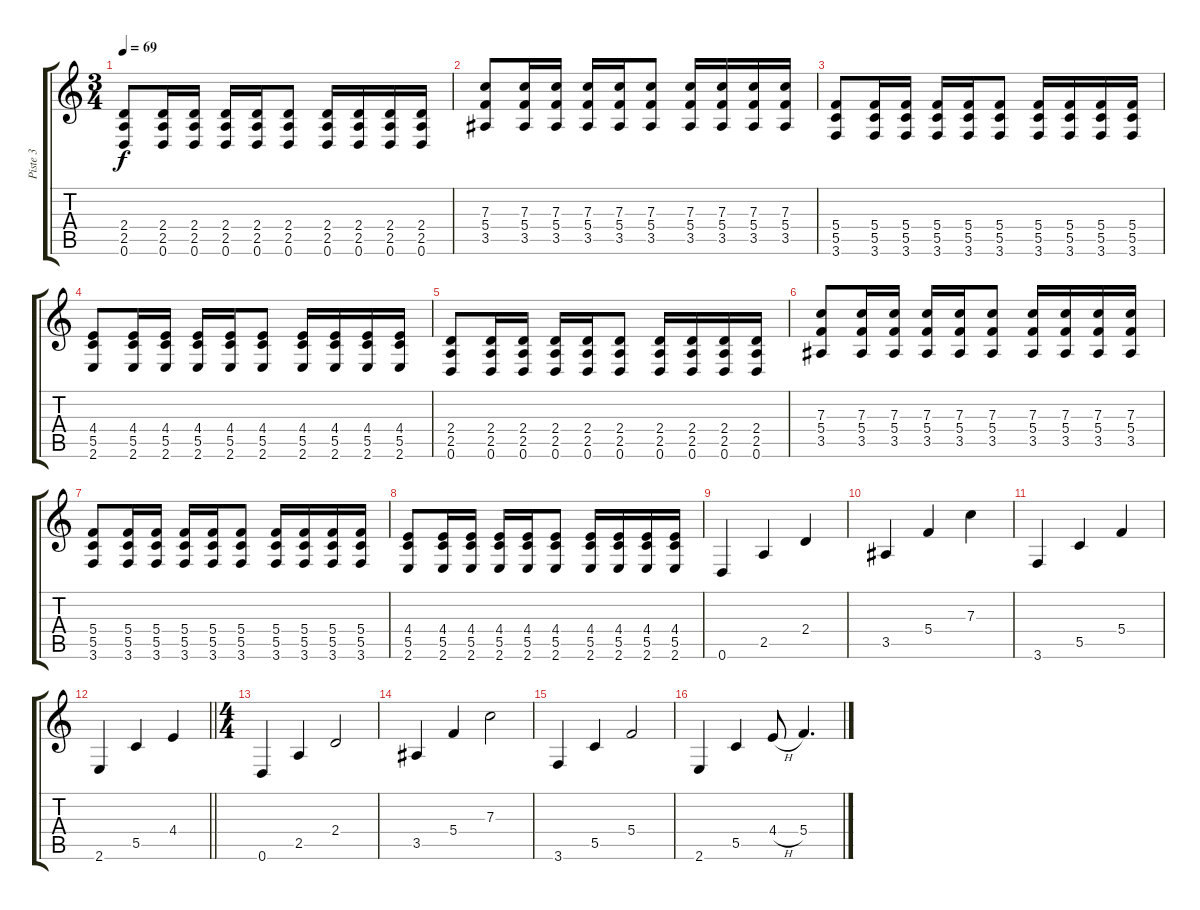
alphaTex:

\track ("Piste 3" "Piste 3") {instrument distortionguitar}
\staff {score tabs}
\tuning (D4 A3 F3 C3 G2 D2) {hide}
\ts (3 4)
\tempo 69
\clef g2
\ks c
(2.4 2.5 0.6).8{dy f} (2.4 2.5 0.6).16 (2.4 2.5 0.6).16 (2.4 2.5 0.6).16 (2.4 2.5 0.6).16 (2.4 2.5 0.6).8 (2.4 2.5 0.6).16 (2.4 2.5 0.6).16 (2.4 2.5 0.6).16 (2.4 2.5 0.6).16 |
(7.3 5.4 3.5).8 (7.3 5.4 3.5).16 (7.3 5.4 3.5).16 (7.3 5.4 3.5).16 (7.3 5.4 3.5).16 (7.3 5.4 3.5).8 (7.3 5.4 3.5).16 (7.3 5.4 3.5).16 (7.3 5.4 3.5).16 (7.3 5.4 3.5).16 |
(5.4 5.5 3.6).8 (5.4 5.5 3.6).16 (5.4 5.5 3.6).16 (5.4 5.5 3.6).16 (5.4 5.5 3.6).16 (5.4 5.5 3.6).8 (5.4 5.5 3.6).16 (5.4 5.5 3.6).16 (5.4 5.5 3.6).16 (5.4 5.5 3.6).16 |
(4.4 5.5 2.6).8 (4.4 5.5 2.6).16 (4.4 5.5 2.6).16 (4.4 5.5 2.6).16 (4.4 5.5 2.6).16 (4.4 5.5 2.6).8 (4.4 5.5 2.6).16 (4.4 5.5 2.6).16 (4.4 5.5 2.6).16 (4.4 5.5 2.6).16 |
(2.4 2.5 0.6).8 (2.4 2.5 0.6).16 (2.4 2.5 0.6).16 (2.4 2.5 0.6).16 (2.4 2.5 0.6).16 (2.4 2.5 0.6).8 (2.4 2.5 0.6).16 (2.4 2.5 0.6).16 (2.4 2.5 0.6).16 (2.4 2.5 0.6).16 |
(7.3 5.4 3.5).8 (7.3 5.4 3.5).16 (7.3 5.4 3.5).16 (7.3 5.4 3.5).16 (7.3 5.4 3.5).16 (7.3 5.4 3.5).8 (7.3 5.4 3.5).16 (7.3 5.4 3.5).16 (7.3 5.4 3.5).16 (7.3 5.4 3.5).16 |
(5.4 5.5 3.6).8 (5.4 5.5 3.6).16 (5.4 5.5 3.6).16 (5.4 5.5 3.6).16 (5.4 5.5 3.6).16 (5.4 5.5 3.6).8 (5.4 5.5 3.6).16 (5.4 5.5 3.6).16 (5.4 5.5 3.6).16 (5.4 5.5 3.6).16 |
(4.4 5.5 2.6).8 (4.4 5.5 2.6).16 (4.4 5.5 2.6).16 (4.4 5.5 2.6).16 (4.4 5.5 2.6).16 (4.4 5.5 2.6).8 (4.4 5.5 2.6).16 (4.4 5.5 2.6).16 (4.4 5.5 2.6).16 (4.4 5.5 2.6).16 |
0.6.4 2.5.4 2.4.4 |
3.5.4 5.4.4 7.3.4 |
3.6.4 5.5.4 5.4.4 |
\barLineRight lightlight
2.6.4 5.5.4 4.4.4 |
\ts (4 4)
0.6.4 2.5.4 2.4.2 |
3.5.4 5.4.4 7.3.2 |
3.6.4 5.5.4 5.4.2 |
2.6.4 5.5.4 4.4{h}.8 5.4.4{d}
